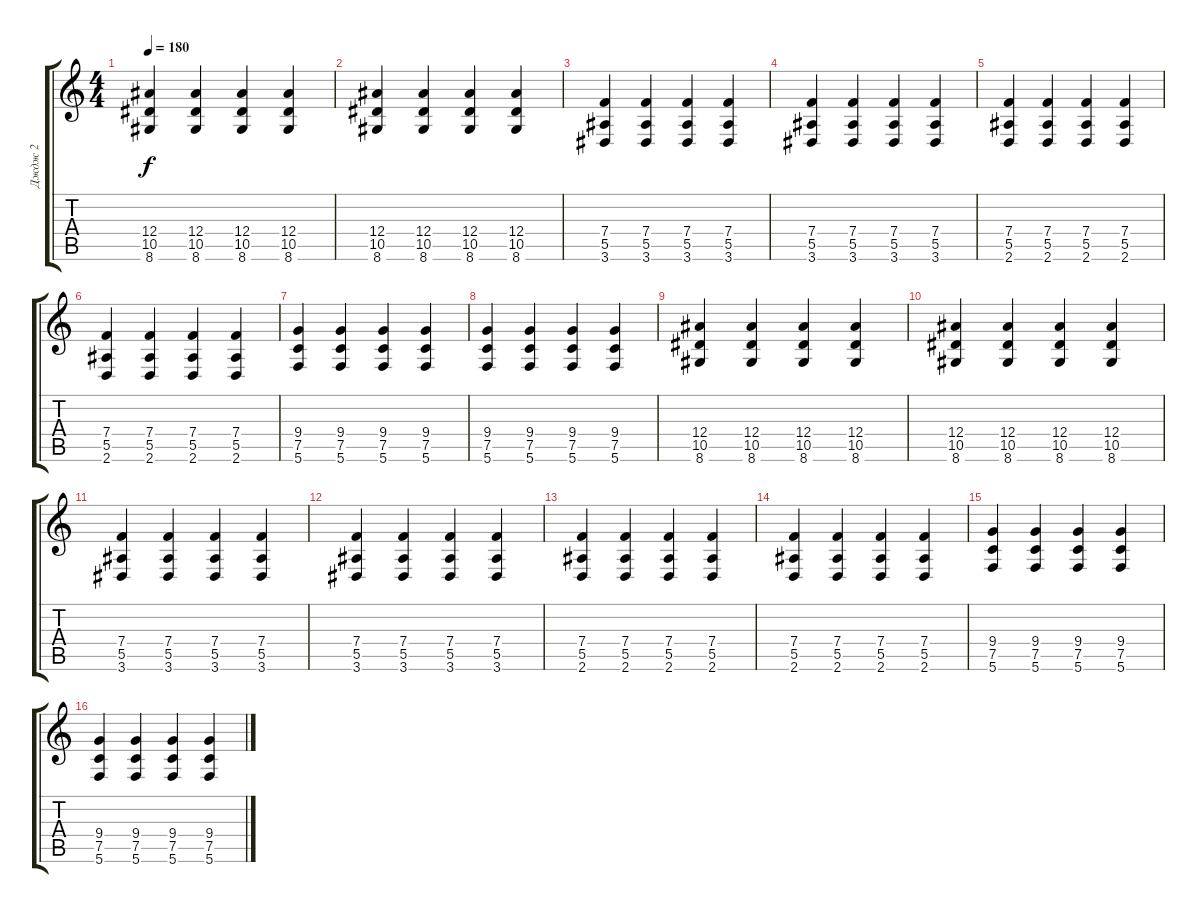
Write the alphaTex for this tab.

\track ("Дждж 2" "Дждж 2") {instrument overdrivenguitar}
\staff {score tabs}
\tuning (C4 G3 Eb3 Bb2 F2 C2) {hide}
\ts (4 4)
\tempo 180
\clef g2
\ks c
(12.4 10.5 8.6).4{dy f} (12.4 10.5 8.6).4 (12.4 10.5 8.6).4 (12.4 10.5 8.6).4 |
(12.4 10.5 8.6).4 (12.4 10.5 8.6).4 (12.4 10.5 8.6).4 (12.4 10.5 8.6).4 |
(7.4 5.5 3.6).4 (7.4 5.5 3.6).4 (7.4 5.5 3.6).4 (7.4 5.5 3.6).4 |
(7.4 5.5 3.6).4 (7.4 5.5 3.6).4 (7.4 5.5 3.6).4 (7.4 5.5 3.6).4 |
(7.4 5.5 2.6).4 (7.4 5.5 2.6).4 (7.4 5.5 2.6).4 (7.4 5.5 2.6).4 |
(7.4 5.5 2.6).4 (7.4 5.5 2.6).4 (7.4 5.5 2.6).4 (7.4 5.5 2.6).4 |
(9.4 7.5 5.6).4 (9.4 7.5 5.6).4 (9.4 7.5 5.6).4 (9.4 7.5 5.6).4 |
(9.4 7.5 5.6).4 (9.4 7.5 5.6).4 (9.4 7.5 5.6).4 (9.4 7.5 5.6).4 |
(12.4 10.5 8.6).4 (12.4 10.5 8.6).4 (12.4 10.5 8.6).4 (12.4 10.5 8.6).4 |
(12.4 10.5 8.6).4 (12.4 10.5 8.6).4 (12.4 10.5 8.6).4 (12.4 10.5 8.6).4 |
(7.4 5.5 3.6).4 (7.4 5.5 3.6).4 (7.4 5.5 3.6).4 (7.4 5.5 3.6).4 |
(7.4 5.5 3.6).4 (7.4 5.5 3.6).4 (7.4 5.5 3.6).4 (7.4 5.5 3.6).4 |
(7.4 5.5 2.6).4 (7.4 5.5 2.6).4 (7.4 5.5 2.6).4 (7.4 5.5 2.6).4 |
(7.4 5.5 2.6).4 (7.4 5.5 2.6).4 (7.4 5.5 2.6).4 (7.4 5.5 2.6).4 |
(9.4 7.5 5.6).4 (9.4 7.5 5.6).4 (9.4 7.5 5.6).4 (9.4 7.5 5.6).4 |
(9.4 7.5 5.6).4 (9.4 7.5 5.6).4 (9.4 7.5 5.6).4 (9.4 7.5 5.6).4
